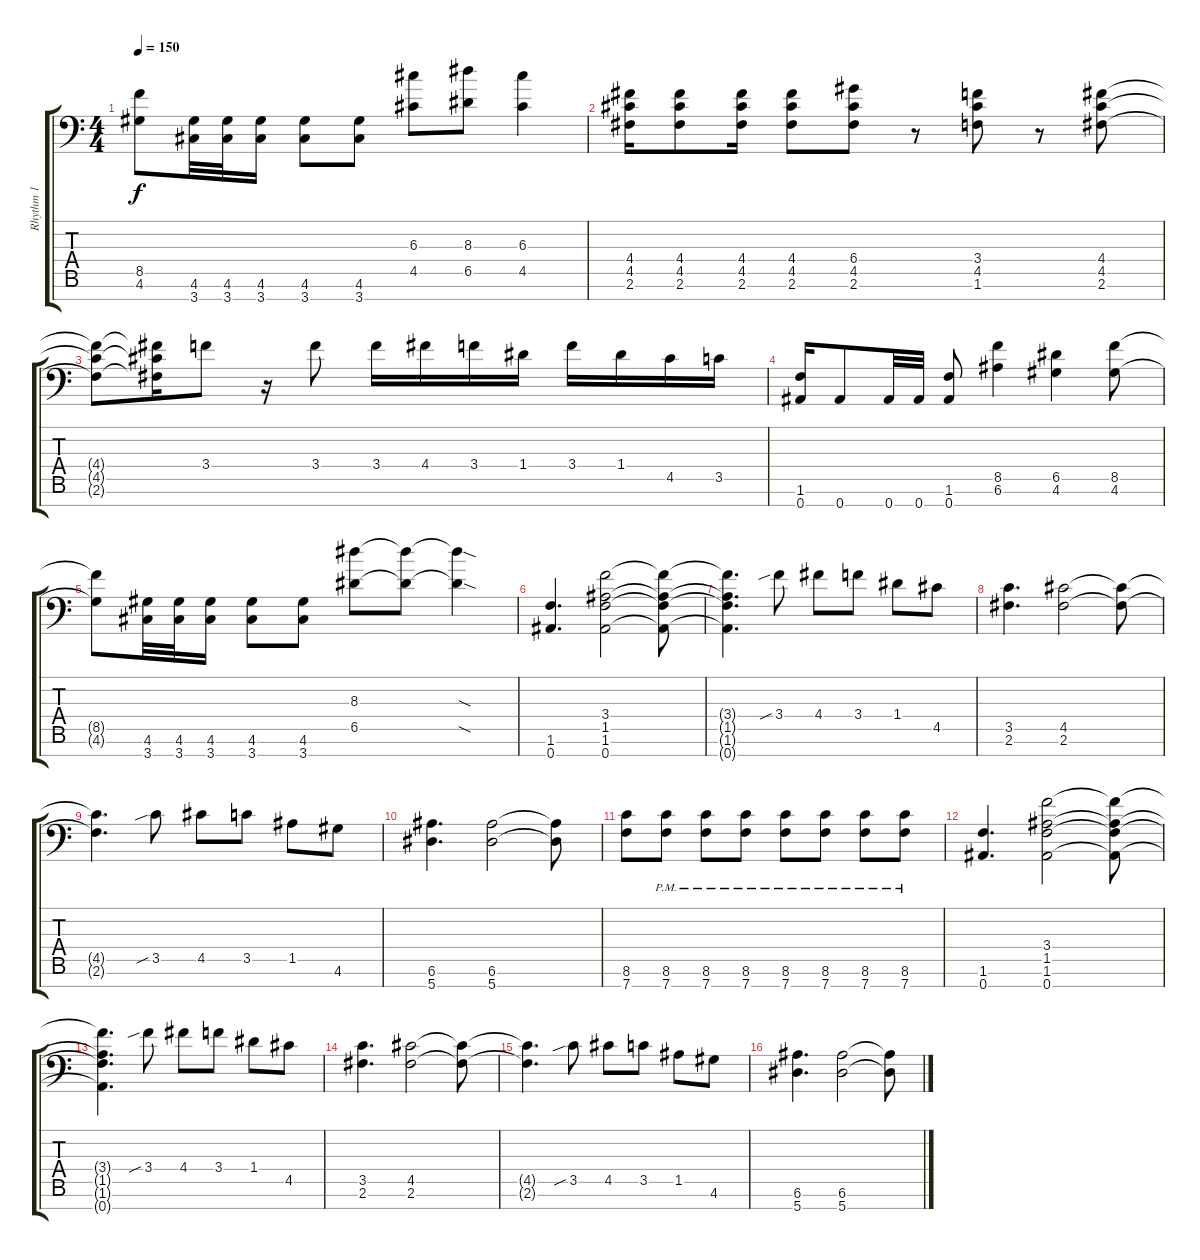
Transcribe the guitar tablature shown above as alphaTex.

\track ("Rhythm 1" "Rhythm 1") {instrument distortionguitar}
\staff {score tabs}
\tuning (E4 B3 G3 D3 A2 E2 Bb1) {hide}
\ts (4 4)
\tempo 150
\clef f4
\ks c
(8.5{t} 4.6{t}).8{dy f} (4.6 3.7).32 (4.6 3.7).32 (4.6 3.7).16 (4.6 3.7).8 (4.6 3.7).8 (6.3 4.5).8 (8.3 6.5).8 (6.3 4.5).4 |
(4.4 4.5 2.6).16 (4.4 4.5 2.6).8 (4.4 4.5 2.6).16 (4.4 4.5 2.6).8 (6.4 4.5 2.6).8 r.8 (3.4 4.5 1.6).8 r.8 (4.4 4.5 2.6).8 |
(4.4{t} 4.5{t} 2.6{t}).8 (4.4{t} 4.5{t} 2.6{t}).16 3.4.8 r.16 3.4.8 3.4.16 4.4.16 3.4.16 1.4.16 3.4.16 1.4.16 4.5.16 3.5.16 |
(1.6 0.7).16 0.7.8 0.7.32 0.7.32 (1.6 0.7).8 (8.5 6.6).4 (6.5 4.6).4 (8.5 4.6).8 |
(8.5{t} 4.6{t}).8 (4.6 3.7).32 (4.6 3.7).32 (4.6 3.7).16 (4.6 3.7).8 (4.6 3.7).8 (8.3 6.5).8 (8.3{t} 6.5{t}).8 (8.3{sod t} 6.5{sod t}).4 |
(1.6 0.7).4{d} (3.4 1.5 1.6 0.7).2 (3.4{t} 1.5{t} 1.6{t} 0.7{t}).8 |
(3.4{t} 1.5{t} 1.6{t} 0.7{t}).4{d} 3.4{sib}.8 4.4.8 3.4.8 1.4.8 4.5.8 |
(3.5 2.6).4{d} (4.5 2.6).2 (4.5{t} 2.6{t}).8 |
(4.5{t} 2.6{t}).4{d} 3.5{sib}.8 4.5.8 3.5.8 1.5.8 4.6.8 |
(6.6 5.7).4{d} (6.6 5.7).2 (6.6{t} 5.7{t}).8 |
(8.6 7.7).8 (8.6{pm} 7.7{pm}).8 (8.6{pm} 7.7{pm}).8 (8.6{pm} 7.7{pm}).8 (8.6{pm} 7.7{pm}).8 (8.6{pm} 7.7{pm}).8 (8.6{pm} 7.7{pm}).8 (8.6{pm} 7.7{pm}).8 |
(1.6 0.7).4{d} (3.4 1.5 1.6 0.7).2 (3.4{t} 1.5{t} 1.6{t} 0.7{t}).8 |
(3.4{t} 1.5{t} 1.6{t} 0.7{t}).4{d} 3.4{sib}.8 4.4.8 3.4.8 1.4.8 4.5.8 |
(3.5 2.6).4{d} (4.5 2.6).2 (4.5{t} 2.6{t}).8 |
(4.5{t} 2.6{t}).4{d} 3.5{sib}.8 4.5.8 3.5.8 1.5.8 4.6.8 |
(6.6 5.7).4{d} (6.6 5.7).2 (6.6{t} 5.7{t}).8
